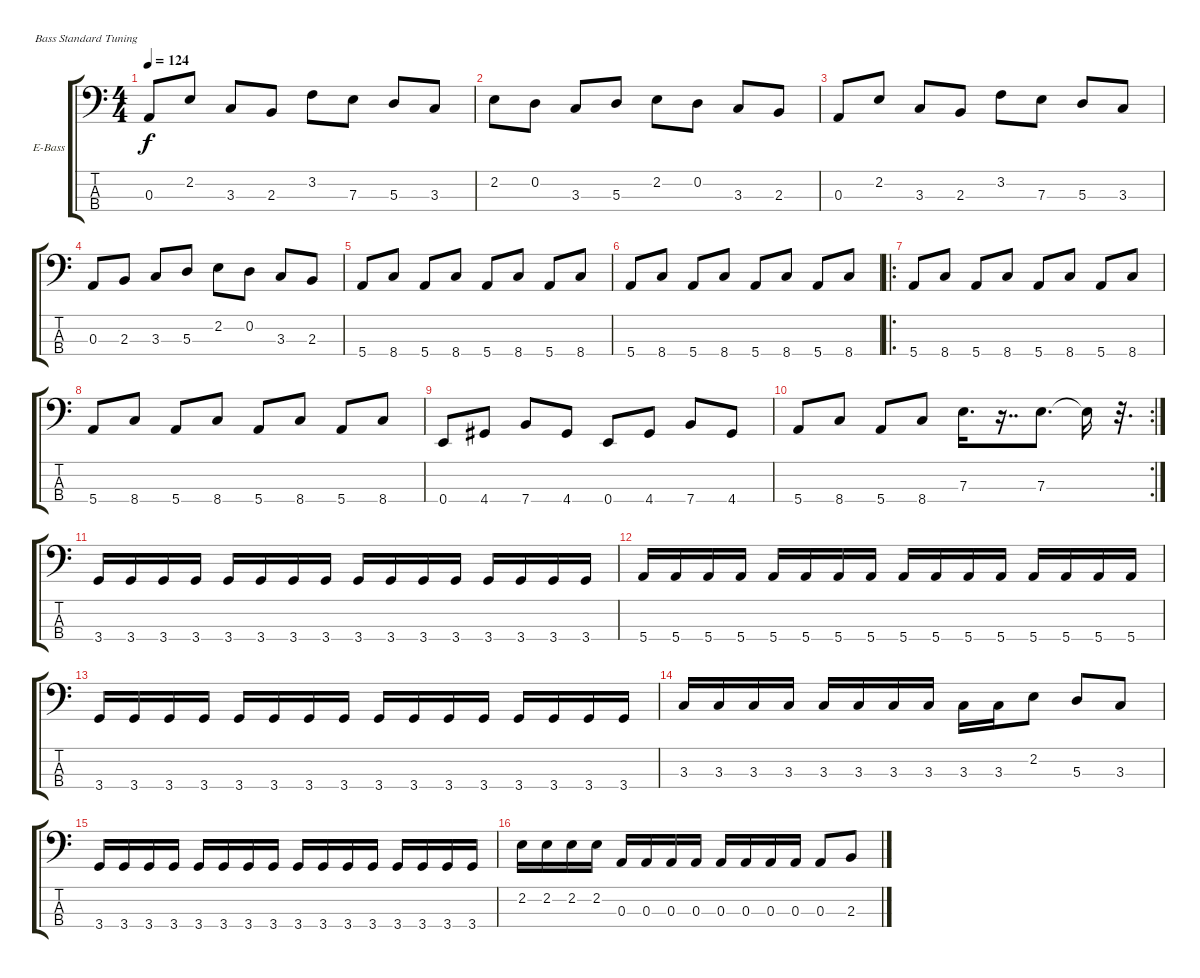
\defaultSystemsLayout 4
\bracketExtendMode groupsimilarinstruments
\firstSystemTrackNameOrientation horizontal
\otherSystemsTrackNameOrientation horizontal
\track ("Electric Bass" "E-Bass") {instrument electricbassfinger}
\staff {score tabs}
\tuning (G2 D2 A1 E1)
\ts (4 4)
\tempo 124
\clef f4
\ks c
0.3.8{dy f} 2.2.8 3.3.8 2.3.8 3.2.8 7.3.8 5.3.8 3.3.8 |
2.2.8 0.2.8 3.3.8 5.3.8 2.2.8 0.2.8 3.3.8 2.3.8 |
0.3.8 2.2.8 3.3.8 2.3.8 3.2.8 7.3.8 5.3.8 3.3.8 |
0.3.8 2.3.8 3.3.8 5.3.8 2.2.8 0.2.8 3.3.8 2.3.8 |
5.4.8 8.4.8 5.4.8 8.4.8 5.4.8 8.4.8 5.4.8 8.4.8 |
5.4.8 8.4.8 5.4.8 8.4.8 5.4.8 8.4.8 5.4.8 8.4.8 |
\ro
5.4.8 8.4.8 5.4.8 8.4.8 5.4.8 8.4.8 5.4.8 8.4.8 |
5.4.8 8.4.8 5.4.8 8.4.8 5.4.8 8.4.8 5.4.8 8.4.8 |
0.4.8 4.4.8 7.4.8 4.4.8 0.4.8 4.4.8 7.4.8 4.4.8 |
\rc 2
5.4.8 8.4.8 5.4.8 8.4.8 7.3.16{d} r.16{dd} 7.3.8{d} 7.3{t}.16 r.32{d} |
3.4.16 3.4.16 3.4.16 3.4.16 3.4.16 3.4.16 3.4.16 3.4.16 3.4.16 3.4.16 3.4.16 3.4.16 3.4.16 3.4.16 3.4.16 3.4.16 |
5.4.16 5.4.16 5.4.16 5.4.16 5.4.16 5.4.16 5.4.16 5.4.16 5.4.16 5.4.16 5.4.16 5.4.16 5.4.16 5.4.16 5.4.16 5.4.16 |
3.4.16 3.4.16 3.4.16 3.4.16 3.4.16 3.4.16 3.4.16 3.4.16 3.4.16 3.4.16 3.4.16 3.4.16 3.4.16 3.4.16 3.4.16 3.4.16 |
3.3.16 3.3.16 3.3.16 3.3.16 3.3.16 3.3.16 3.3.16 3.3.16 3.3.16 3.3.16 2.2.8 5.3.8 3.3.8 |
3.4.16 3.4.16 3.4.16 3.4.16 3.4.16 3.4.16 3.4.16 3.4.16 3.4.16 3.4.16 3.4.16 3.4.16 3.4.16 3.4.16 3.4.16 3.4.16 |
2.2.16 2.2.16 2.2.16 2.2.16 0.3.16 0.3.16 0.3.16 0.3.16 0.3.16 0.3.16 0.3.16 0.3.16 0.3.8 2.3.8
